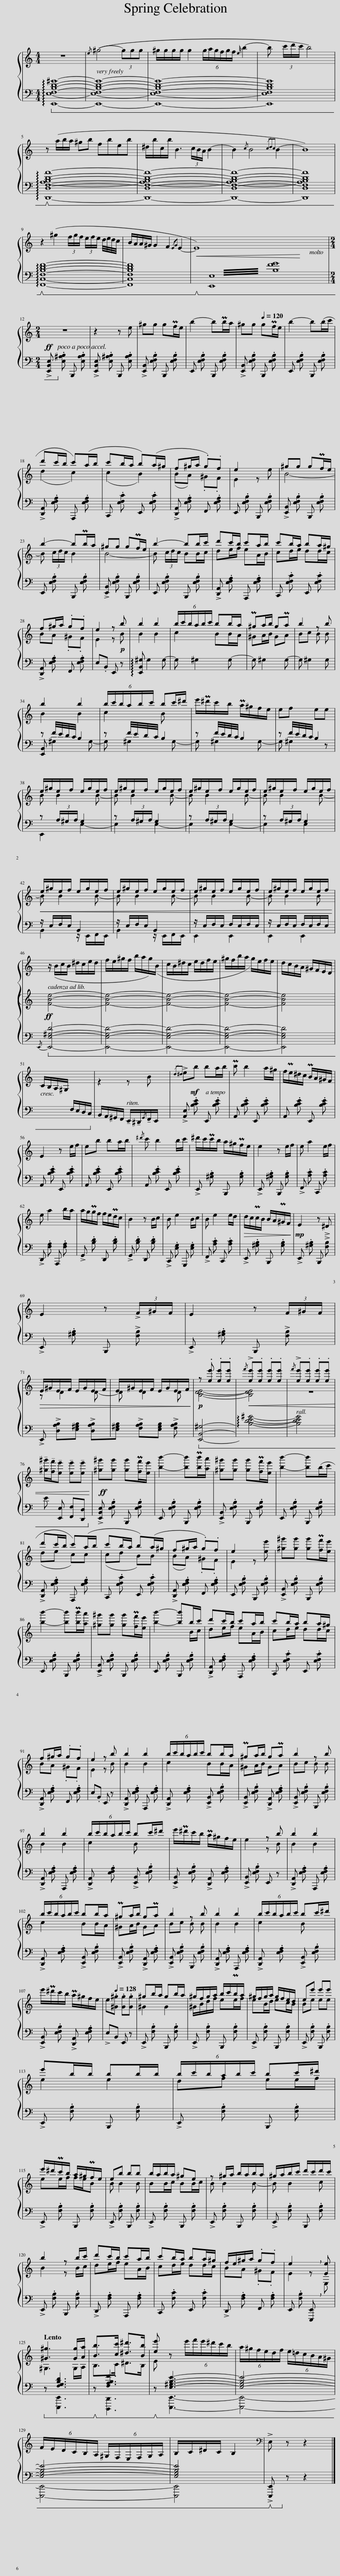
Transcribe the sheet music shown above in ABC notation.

X:1
%%score { ( 1 6 ) | ( 2 5 ) | ( 3 4 7 ) }
L:1/8
Q:1/4=65
M:4/4
I:linebreak $
K:C
V:1 bass
V:6 bass
V:2 treble
V:5 treble
V:3 bass
V:4 bass
V:7 bass
V:1
 z8 | z8[Q:1/4=40] | z8[Q:1/4=20][Q:1/4=120][Q:1/4=80] |[Q:1/8=40] z8[Q:1/8=220] |$[Q:1/8=80] z8[Q:1/8=220][Q:1/4=80] | %5
 z8[Q:1/8=220] | z8[Q:1/8=120] | z8 |$ z8[Q:1/8=220][Q:1/8=140] |[Q:1/8=20] z8[Q:1/8=80] | %10
 z8[Q:1/8=85][Q:1/8=90] |$[M:2/4][Q:1/4=40] z4[Q:1/8=100] |[Q:1/8=120] z4[Q:1/8=140] |[Q:1/8=160] z4[Q:1/8=180] | z4[Q:1/8=200] | %15
[Q:1/4=110] z4[Q:1/4=120] | z4 |$ z4 | z4 | z4 | %20
 z4 | z4 |$ z4 | z4 | z4 | %25
 z4 | z4 |$ z4 | z4 | z4 | %30
 z4 | z4 | z4 |$ z4 | z4 | %35
 z4 | z4 |$ z4 | z4 | z4 | %40
 z4 |$ z4 | z4 | z4 | z4 |$ %45
[K:treble][Q:1/8=30] x4[Q:1/8=80][Q:1/8=120][Q:1/8=180] | x4[Q:1/4=130][Q:1/4=160] | x4 | x4[Q:1/4=165] | d/c/[Q:1/4=175]B/A/ ^G/F/E/D/ |$ %50
 z4 |[Q:1/4=140] z4[Q:1/4=80][Q:1/4=40][Q:1/8=30][Q:1/8=80][Q:1/8=180] |[Q:1/4=120] z4 | z4 | z4 |$ %55
 z4 | z4 | z4 | z4 | z4 | %60
 z4 |$ z4 | z4 | z4 | z4 | %65
 z4 | z4 | z4 |$ z4 | z4 |$ %70
 z4 | z4 | z4 | z4 |[Q:1/8=140] z4[Q:1/8=90][Q:1/8=90] |$ %75
[Q:1/8=150] z4[Q:1/8=100][Q:1/8=80] |[Q:1/4=70] z4[Q:1/4=90][Q:1/4=100][Q:1/4=120] | z4 | z4 | z4 |$ %80
 z4 | z4 | z4 | z4 | z4 |$ %85
 z4 | z4 | z4 | z4 | z4 |$ %90
 z4 | z4 | z4 | z4 | z4 | %95
 z4 |$ z4 | z4 | z4 | z4 | %100
 z4 |$ z4 | z4 | z4 | z4 | %105
 z4 |$ z4 | z4[Q:1/4=128] | z4 | z4 | %110
 z4 | z4 |$ z4 | z4 |$ z4 | %115
 z4[Q:1/4=138] | z4 |[Q:1/4=145] z4 | z4 |$[Q:1/4=150] z4 | %120
 z4 | z4 | z4 | z4[Q:1/4=70] |$[Q:1/8=80][Q:1/4=40] z4[Q:1/8=240] | %125
[Q:1/8=80] z4[Q:1/8=50][Q:1/8=370][Q:1/8=80] | z4[Q:1/8=100][Q:1/8=140][Q:1/8=180] |[Q:1/4=120] z4[Q:1/4=140] |$ z4 | z4[Q:1/8=100] | %130
 z4 |] %131
V:2
 z8 |{/e} (^g6- (3ggg | ^g/g/g/g/ g2 (6:4:6g/a/g/f/g/f/{e} b2- | b (3c'/d'/c'/ b6) |$ z (3(a/b/a/ ^gb fbeb | %5
 ^d/b/c/b/ B3 (3c/B/A/ B2- | B2{/c} B4{/cdc} B2- | B8) |$ z2 (^g3 (3f/g/f/ (3e/f/e/ d/4e/4d/4c/4 | B/A/A/^G/ G2 F2{/EG} E2- | %10
!<(! E8)!<)! |$[M:2/4]!ff! z4 | z2 z e | ^gg gPf/e/ | b2- bP[xb]/a/ | %15
 ^gg gPf/e/ | b2- b(b/c'/ |$ d'c'/b/ c')(a/b/ | c'b/a/ b)(a/^g/ | f^g/a/ .g).f | %20
 e2 z e | ^gg gPf/e/ |$ b2- bP[xb]/a/ | ^gg gPf/e/ | b2- bb/c'/ | %25
 d'c'/b/ c'a/b/ | c'b/a/ ba/^g/ |$ f^g/a/ .g.f | e2 z!p! b | b2 b2 | %30
 (6:4:6b/c'/b/a/b/c'/ bb/a/ | P^ga/b/ gPa | b2 z b |$ b2 b2 | (6:4:6b/c'/b/a/b/c'/ bc'/^d'/ | %35
 e'/P^d'/c'/b/ Pa/^g/f/e/ | ef ee |$ e/^g/e/f/ e/g/e/f/ | e/^g/e/f/ e/g/e/f/ | e/^g/e/f/ e/g/e/f/ | %40
 e/^g/e/f/ e/g/e/f/ |$!<(! e/^g/e/f/ e/g/e/f/ | e/^g/e/f/ e/g/e/f/ | e/^g/e/f/ e/g/e/f/ | e/^g/e/f/ e/g/e/f/!<)! |$ %45
!ff!{/x} [FBe]4- | [FBe]4- | [FBe]4- | [FBe]4- | [FBe]4 |$ %50
 C/B,/A,/^G,/[I:staff +1] F,/E,/D,/C,/ |[I:staff -1] z2 z x/ (3x/4 x/4x/4 |{/d^d} !>!e!mf!b ba/b/ | Pc' b2 a/^g/ | f/Pe/^d/c/ PB/A/^G/F/ |$ %55
 E2 z e/f/ | eb ba/b/ |{/^d'} c' b2 b/c'/ | ^d'/c'/Pc'/b/ a/^g/Pf/e/ | e2 z e/f/ | %60
 e a2 e/f/ |$ e a2 b/a/ | a/g/Pg/f/ f/e/Pd/c/ | B2 z B/c/ | B e2 B/c/ | %65
 B e2 e/d/ |!>(! d/c/Pc/B/ B/A/P^G/F/!>)! |!mp! E2 z !>!^D |$ E2 z (3!>!F/^G/F/ | E2 z (3F/^G/F/ |$ %70
!>(! E/^G/E/F/ E/G/E/F/ | E/^G/E/F/ E/G/E/F/!>)! |!p! z .[ee'] .[ee'].[ee'] |!<(!{/f'} !>![ee'].[ee'] .[ee'].[ee'] |{/f'} !>![ee'].[ee'] .[ee'].[ee'] |$ %75
 !tenuto![^g^g']/!tenuto![ff']/!tenuto![ee'] !tenuto![ee']!tenuto![ee']!<)! |!ff! [^g^g'][gg'] [gg']P[ff']/[ee']/ | [bb']2- [bb']P[xbb']/[aa']/ | [^g^g'][gg'] [gg']P[ff']/[ee']/ | [bb']2- [bb'](b/c'/ |$ %80
 d'c'/b/ c')(a/b/ | c'b/a/ b)(a/^g/ | f^g/a/ .g).f | e2 z [ee'] | [^g^g'][gg'] [gg']P[ff']/[ee']/ |$ %85
 [bb']2- [bb']P[xbb']/[aa']/ | [^g^g'][gg'] [gg']P[ff']/[ee']/ | [bb']2- [bb']b/c'/ | d'c'/b/ c'a/b/ | c'b/a/ ba/^g/ |$ %90
 f^g/a/ .g.f | e2 z b | b2 b2 | (6:4:6b/c'/b/a/b/c'/ bb/a/ | P^ga/b/ gPa | %95
 b2 z b |$ b2 b2 | (6:4:6b/c'/b/a/b/c'/ bc'/^d'/ | e'/P^d'/c'/b/ Pa/^g/f/e/ | e2 z b | %100
 b2 b2 |$ (6:4:6b/c'/b/a/b/c'/ bb/a/ | P^ga/b/ gPa | b2 z b | b2 b2 | %105
 (6:4:6b/c'/b/a/b/c'/ bc'/^d'/ |$ e'/P^d'/c'/b/ Pa/^g/f/e/ | e.[^G^g] .[Gg].[Gg] | ^gb/a/ gb/a/ | ^g/f/g/a/ b/c'/Pb/a/ | %110
 ^g/f/g/a/ g/f/e/d/ | ee' e'e' |$ e'b/b/ bb/b/ | (6:4:6b/c'/b/a/b/c'/ bc'/^d'/ |$ e'/^d'/Pc'/b/ a/^g/Pf/e/ | %115
 eb bb | b/a/b/a/ ^ge | z ^g/a/ b/a/b/a/ | ^g/a/b/c'/ d'/c'/d'/c'/ |$ b2 z b/c'/ | %120
 d'c'/b/ c'a/b/ | c'b/a/ ba/^g/ | f/e/^g/a/ .g.f | e2 !breath!z [Ee] |$ [^G^g]3 [Gg]/[Aa]/ | %125
 [Bb]>[cc'] [^d^d']>[Bb] | [ee'] z (6:4:6e'/f'/e'/^d'/c'/b/ | (6:4:6a/^g/f/e/d/f/ (6:4:6e/=d/c/B/A/^G/ |$ (6:4:6F/E/D/C/B,/A,/ (6:4:6^G,/F,/E,/F,/G,/A,/ | B,/C/^D/C/ B,2 | %130
[K:bass] !>!E, z z2 |] %131
V:3
!ped! !arpeggio![E,,E,F,B,D^G]8- | [E,,E,F,B,DG]8- | [E,,E,F,B,DG]8- | [E,,E,F,B,DG]8 |$!ped! !arpeggio![D,,D,F,A,B,DA]8-!ped-up! | %5
 [D,,D,F,A,B,DA]8- | [D,,D,F,A,B,DA]8- | [D,,D,F,A,B,DA]8 |$!ped! !arpeggio![F,,C,F,B,DF]8-!ped-up! | [F,,C,F,B,DF]8 | %10
!ppp!!<(!!ped! !///-!x/!ped-up!x/!///-!x/x/!///-!x/x/!///-!x/x/ !///-!x/x/!///-!x/x/!ff!!///-!x/x/!<)!!fff!!///-!x/x/ |$[M:2/4] !>![E,,B,,E,] .[E,^A,B,] B,,, .[E,A,B,] | !>![E,,B,,E,] .[E,^A,B,] B,,, .[E,A,B,] | !>![E,,B,,] .[E,F,B,] B,,, .[E,F,B,] | E,, .[E,F,B,] B,,, .[E,F,B,] | %15
 !>![E,,B,,] .[E,F,B,] B,,, .[E,F,B,] | E,, .[E,F,B,] B,,, .[E,F,B,] |$ !>![D,,A,,] .[E,F,A,] A,,, .[E,F,A,] | C,, .[E,F,C] E,, .[E,F,C] | !>![D,,A,,] .[E,F,A,] F,, .[E,F,A,] | %20
 E,, .[E,F,B,] B,,, .[E,F,B,] | !>![E,,B,,] .[E,F,B,] B,,, .[E,F,B,] |$ E,, .[E,F,B,] B,,, .[E,F,B,] | !>![E,,B,,] .[E,F,B,] B,,, .[E,F,B,] | E,, .[E,F,B,] B,,, .[E,F,B,] | %25
 !>![D,,A,,] .[E,F,A,] A,,, .[E,F,A,] | C,, .[E,F,C] E,, .[E,F,C] |$ !>![D,,A,,] .[E,F,A,] F,, .[E,F,A,] | E,.B,, E,, z | !arpeggio![E,,B,,^G,] G,2 G,- | %30
 G, ^G,2 G,- | G, ^G,2 G,- | G, ^G,2 G, |$ [E,,B,,] ^G,2 G,- | G, ^G,2 G,- | %35
 G, ^G,2 G,- | G, ^G,2 z |$ z (3A,/^G,/A,/ G,2 | z (3A,/^G,/A,/ G,2 | z (3A,/^G,/A,/ G,2 | %40
 z (3A,/^G,/A,/ G,2 |$ B,,2 B,,2 | B,,2 B,,2 | E,,2 E,,2 | E,,2 E,,2 |$ %45
!ped!{/E,,-} [E,,E,^G,D]4-!ped-up! | [E,,E,G,D]4- | [E,,E,G,D]4- | [E,,E,G,D]4- | [E,,E,G,D]4 |$ %50
!<(! x4 | B,,/A,,/^G,,/F,,/ !tenuto!E,,/!tenuto!^D,,/{/G,,}!tenuto!F,,/E,,/!<)! |!ff! !>![A,,E,] .[B,CE] E,, .[B,CE] | A,, .[B,CE] E,, .[B,CE] | A,, .[B,CE] E,, .[B,CE] |$ %55
 A,, .[B,CE] E,, .[B,CE] | A,, .[B,CE] E,, .[B,CE] | A,, .[B,CE] E,, .[B,CE] | !>!E,, .[^G,B,] B,,, .[G,B,] | !>!E,, .[^G,B,] B,,, .[G,B,] | %60
 !>!F,, .[A,C] C,, .[A,C] |$ !>!D,, .[F,A,] A,,, .[F,A,] | !>!G,, .[B,D] D,, .[B,D] | !>!G,, .[B,D] D,, .[B,D] | !>!C,, .[E,G,] G,,, .[E,G,] | %65
 !>!F,, .[A,C] C,, .[A,C] | !>!E,, .[^G,B,] B,,, .[G,B,] | !>!E,, .[^G,B,] B,,, !>![F,B,] |$ !>!E,, .[^G,B,] B,,, !>![F,B,] | !>!E,, .[^G,B,] B,,, !>![F,B,] |$ %70
 !>!E,, !>![D,A,B,][E,^G,B,] !>![D,A,B,] |[E,^G,B,] !>![F,A,B,][E,G,B,] !>![F,A,B,] |!ped! [E,,B,,^G,]4-!ped-up! |{/xxx} x x x2 | [B,DEG]4 |$ %75
 E [E,,E,] [F,,F,][D,,D,] | !>![E,,B,,E,] .[E,F,B,] B,,, .[E,F,B,] | E,, .[E,F,B,] B,,, .[E,F,B,] | !>![E,,B,,] .[E,F,B,] B,,, .[E,F,B,] | E,, .[E,F,B,] B,,, .[E,F,B,] |$ %80
 !>![D,,A,,] .[E,F,A,] A,,, .[E,F,A,] | C,, .[E,F,C] E,, .[E,F,C] | !>![D,,A,,] .[E,F,A,] F,, .[E,F,A,] | E,, .[E,F,B,] B,,, .[E,F,B,] | !>![E,,B,,] .[E,F,B,] B,,, .[E,F,B,] |$ %85
 E,, .[E,F,B,] B,,, .[E,F,B,] | !>![E,,B,,] .[E,F,B,] B,,, .[E,F,B,] | E,, .[E,F,B,] B,,, .[E,F,B,] | !>![D,,A,,] .[E,F,A,] A,,, .[E,F,A,] | C,, .[E,F,C] E,, .[E,F,C] |$ %90
 !>![D,,A,,] .[E,F,A,] F,, .[E,F,A,] | E,.B,, E,, z | !>![D,,A,,] .[E,F,A,] A,,, .[E,F,A,] | !>![D,,A,,] .[E,F,A,] !>![E,,B,,] .[E,F,B,] | !>![E,,B,,] .[E,F,B,] !>![D,,A,,] .[E,F,A,] | %95
 !>![E,,B,,] .[E,F,B,] B,,, .[E,F,B,] |$ !>![D,,A,,] .[E,F,A,] A,,, .[E,F,A,] | !>![D,,A,,] .[E,F,A,] !>![E,,B,,] .[E,F,B,] | !>![E,,B,,] .[E,F,B,] !>![D,,A,,] .[E,F,A,] | !>![E,,B,,] .[E,F,B,] E,, z | %100
 !>![D,,A,,] .[E,F,A,] A,,, .[E,F,A,] |$ !>![D,,A,,] .[E,F,A,] !>![E,,B,,] .[E,F,B,] | !>![E,,B,,] .[E,F,B,] !>![D,,A,,] .[E,F,A,] | !>![E,,B,,] .[E,F,B,] B,,, .[E,F,B,] | !>![D,,A,,] .[E,F,A,] A,,, .[E,F,A,] | %105
 !>![D,,A,,] .[E,F,A,] !>![E,,B,,] .[E,F,B,] |$ !>![E,,B,,] .[E,F,B,] !>![D,,A,,] .[E,F,A,] | !>!E,B,, E,, z | !>!E,, .[F,B,] B,,, .[F,B,] | !>!E,, .[F,B,] B,,, .[F,B,] | %110
 !>!E,, .[F,B,] B,,, .[F,B,] | !>!E,, .[F,B,] B,,, .[F,B,] |$ !>!E,, .[F,B,] B,,, .[F,B,] | !>!E,, .[F,B,] B,,, .[F,B,] |$ !>!E,, .[F,B,] B,,, .[F,B,] | %115
 !>!E,, .[F,B,] B,,, .[F,B,] | !>!E,, .[F,B,] B,,, .[F,B,] | !>!E,, .[F,B,] B,,, .[F,B,] | !>!E,, .[F,B,] B,,, .[F,B,] |$ !>!E,, .[F,B,] B,,, .[F,B,] | %120
 !>!D,, .[F,A,] A,,, .[F,A,] | C,, .[F,C] E,, .[F,C] | !>!D,, .[F,A,] F,, .[F,A,] | E,, .[F,B,] !breath![E,,,E,,][I:staff -1] E, |$!ped! ^G,3 G,/A,/!ped-up! | %125
!ped! B,>!ped-up!C ^D>B, |!ped! E!ped-up![I:staff +1] [E,,,E,,]3- | [E,,,E,,]4- |$ [E,,,E,,]4- | [E,,,E,,]4 | %130
!ped! !>![E,,,E,,]!ped-up! z z2 |] %131
V:4
 x8 | x8 | x8 | x8 |$ x8 | %5
 x8 | x8 | x8 |$ x8 | x8 | %10
 !///-![E,,E,]4 [B,F^G]4 |$[M:2/4] x4 | x4 | x4 | x4 | %15
 x4 | x4 |$ x4 | x4 | x4 | %20
 x4 | x4 |$ x4 | x4 | x4 | %25
 x4 | x4 |$ x4 | x4 | x4 | %30
 x4 | x4 | x4 |$ z F/4E/4D/4C/4 B,2 | z F/4E/4D/4C/4 B,2 | %35
 z F/4E/4D/4C/4 B,2 | z F/4E/4D/4C/4 B,2 |$ E,,2 E,2- | E,2 E,2- | E,2 E,2- | %40
 E,2 E,2 |$ z/ E,/F,/E,/ z/ E,,/F,,/E,,/ | z/ E,/F,/E,/ z/ E,,/F,,/E,,/ | z/ E,/F,/E,/ F,/E,/F,/E,/ | z/ E,/F,/E,/ F,/E,/F,/E,/ |$ %45
 x4 | x4 | x4 | x4 | x4 |$ %50
 x4 | x4 | x4 | x4 | x4 |$ %55
 x4 | x4 | x4 | x4 | x4 | %60
 x4 |$ x4 | x4 | x4 | x4 | %65
 x4 | x4 | x4 |$ x4 | x4 |$ %70
 x4 | x4 | x4 | !arpeggio![B,DE^G]4- | x4 |$ %75
 x4 | x4 | x4 | x4 | x4 |$ %80
 x4 | x4 | x4 | x4 | x4 |$ %85
 x4 | x4 | x4 | x4 | x4 |$ %90
 x4 | x4 | x4 | x4 | x4 | %95
 x4 |$ x4 | x4 | x4 | x4 | %100
 x4 |$ x4 | x4 | x4 | x4 | %105
 x4 |$ x4 | x4 | x4 | x4 | %110
 x4 | x4 |$ x4 | x4 |$ x4 | %115
 x4 | x4 | x4 | x4 |$ x4 | %120
 x4 | x4 | x4 | x4 |$ z [E,,,E,,]3 | %125
 z [D,,,D,,]3 | z [E,^G,B,E]3- | [E,G,B,E]4- |$ [E,G,B,E]4- | [E,G,B,E]4 | %130
 x4 |] %131
V:5
 x8 | x8 | x8 | x8 |$ x8 | %5
 x8 | x8 | x8 |$ x8 | x8 | %10
 x8 |$[M:2/4] x4 | x4 | x4 | x4 | %15
 x4 | x4 |$ (d2 c2) | (c2 B2) | (BA) .^G.F | %20
 E2 x2 | B4- |$ B (3c/d/c/ B2 | B4- | B (3c/d/c/ BB/c/ | %25
 de/f/ eA/B/ | cd/e/ dd/c/ |$ BA .^G.F | E2 z B | B2 B2 | %30
 c2 BB/A/ | ^GA/B/ GA | Bc B B |$ B2 B2 | c2 B x | %35
 x4 | x4 |$ B B2 B- | B B2 B- | B B2 B- | %40
 B B2 B- |$ B B2 B- | B B2 B- | B B2 B- | B B2 B |$ %45
 x4 | x4 | x4 | x4 | x4 |$ %50
 x4 | x3 B | x4 | x4 | x4 |$ %55
 x4 | x4 | x4 | x4 | x4 | %60
 x4 |$ x4 | x4 | x4 | x4 | %65
 x4 | x4 | x4 |$ x4 | x4 |$ %70
 z D2 D- | D D2 D | [B,DE]4- | [B,DE]4 | z4 |$ %75
 x4 | x4 | x4 | x4 | x4 |$ %80
 (de c)c | (cd B)B | (BA) .^G.F | E2 x2 | x4 |$ %85
 x4 | x4 | x3 B/c/ | de/f/ eA/B/ | cd/e/ dd/c/ |$ %90
 BA .^G.F | E2 z B | B2 B2 | c2 BB/A/ | ^GA/B/ GA | %95
 Bc B B |$ B2 B2 | c2 B x | x4 | x2 z B | %100
 B2 B2 |$ c2 BB/A/ | ^GA/B/ GA | Bc B B | B2 B2 | %105
 c2 B x |$ x4 | x4 | ^G2 G2 | ^G/B/d/f/ ee/f/ | %110
 eB/d/ ec/B/ | Be ee |$ e2 e2 | df ee/f/ |$ ee/f/ f/e/B | %115
 B B2 B | BB/c/ BB/c/ | B B2 B- | B B2 c |$ B2 z B/c/ | %120
 de/f/ eA/B/ | cd/e/ dd/c/ | BA .^G.F | E2 x2 |$ x4 | %125
 x4 | x4 | x4 |$ x4 | x4 | %130
[K:bass] x4 |] %131
V:6
 x8 | x8 | x8 | x8 |$ x8 | %5
 x8 | x8 | x8 |$ x8 | x8 | %10
 x8 |$[M:2/4] x4 | x4 | x4 | x4 | %15
 x4 | x4 |$ x4 | x4 | x4 | %20
 x4 | x4 |$ x4 | x4 | x4 | %25
 x4 | x4 |$ x4 | x4 | x4 | %30
 x4 | x4 | x4 |$ x4 | x4 | %35
 x4 | x4 |$ x4 | x4 | x4 | %40
 x4 |$ x4 | x4 | x4 | x4 |$ %45
[K:treble] z/!mf! (B/c/B/ ^d/c/e/d/ | f/e/^g/f/ b/a/g/)(B/ | c/B/^d/c/ e/d/f/e/ | ^g/f/b/a/ g/)e/f/e/ | x4 |$ %50
 x4 | x4 | x4 | x4 | x4 |$ %55
 x4 | x4 | x4 | x4 | x4 | %60
 x4 |$ x4 | x4 | x4 | x4 | %65
 x4 | x4 | x4 |$ x4 | x4 |$ %70
 x4 | x4 | x4 | x4 | x4 |$ %75
 x4 | x4 | x4 | x4 | x4 |$ %80
 x4 | x4 | x4 | x4 | x4 |$ %85
 x4 | x4 | x4 | x4 | x4 |$ %90
 x4 | x4 | x4 | x4 | x4 | %95
 x4 |$ x4 | x4 | x4 | x4 | %100
 x4 |$ x4 | x4 | x4 | x4 | %105
 x4 |$ x4 | x4 | x4 | x4 | %110
 x4 | x4 |$ x4 | x4 |$ x4 | %115
 x4 | x4 | x4 | x4 |$ x4 | %120
 x4 | x4 | x4 | x4 |$ x4 | %125
 x4 | x4 | x4 |$ x4 | x4 | %130
 x4 |] %131
V:7
 x8 | x8 | x8 | x8 |$ x8 | %5
 x8 | x8 | x8 |$ x8 | x8 | %10
 x8 |$[M:2/4] x4 | x4 | x4 | x4 | %15
 x4 | x4 |$ x4 | x4 | x4 | %20
 x4 | x4 |$ x4 | x4 | x4 | %25
 x4 | x4 |$ x4 | x4 | x4 | %30
 x4 | x4 | x4 |$ x4 | x4 | %35
 x4 | x4 |$ x4 | x4 | x4 | %40
 x4 |$ x4 | x4 | x4 | x4 |$ %45
 x4 | x4 | x4 | x4 | x4 |$ %50
 x4 | x4 | x4 | x4 | x4 |$ %55
 x4 | x4 | x4 | x4 | x4 | %60
 x4 |$ x4 | x4 | x4 | x4 | %65
 x4 | x4 | x4 |$ x4 | x4 |$ %70
 x4 | x4 | x4 | x4 | x4 |$ %75
 x4 | x4 | x4 | x4 | x4 |$ %80
 x4 | x4 | x4 | x4 | x4 |$ %85
 x4 | x4 | x4 | x4 | x4 |$ %90
 x4 | x4 | x4 | x4 | x4 | %95
 x4 |$ x4 | x4 | x4 | x4 | %100
 x4 |$ x4 | x4 | x4 | x4 | %105
 x4 |$ x4 | x4 | x4 | x4 | %110
 x4 | x4 |$ x4 | x4 |$ x4 | %115
 x4 | x4 | x4 | x4 |$ x4 | %120
 x4 | x4 | x4 | x4 |$ x [F,^G,B,D]3 | %125
 x [F,A,B,F]3 | x4 | x4 |$ x4 | x4 | %130
 x4 |] %131
